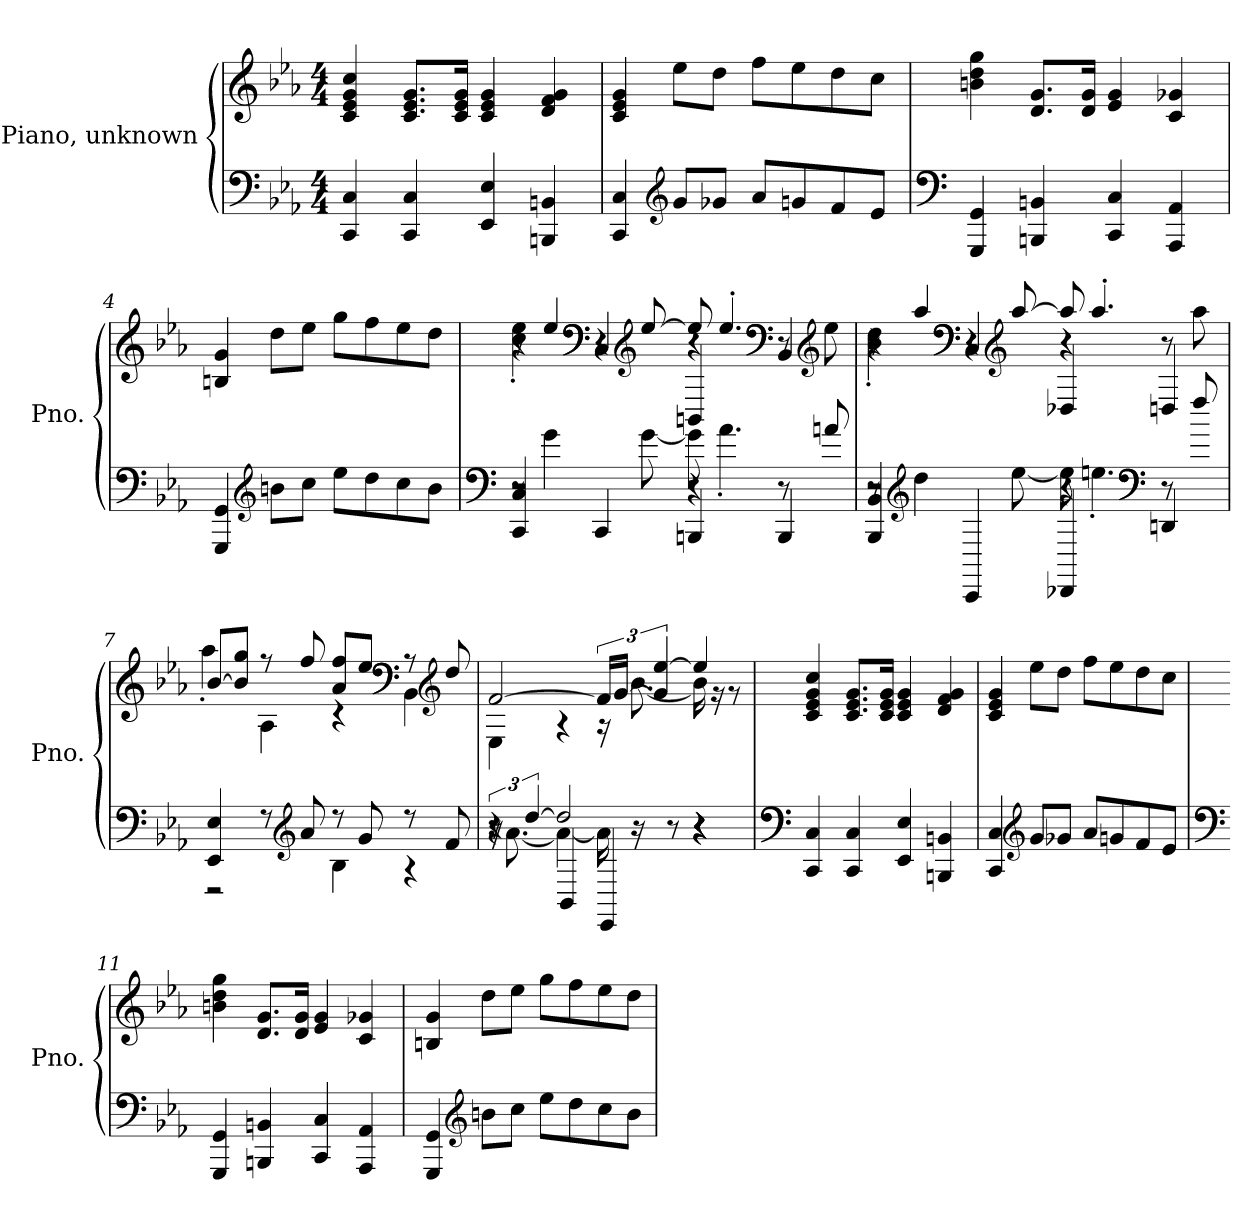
**kern	**kern
*part1	*part1
*staff2	*staff1
*I"Piano, unknown	*
*I'Pno.	*
*clefF4	*clefG2
*k[b-e-a-]	*k[b-e-a-]
*M4/4	*M4/4
*MM120	*MM120
=1	=1
4CC/ 4C/	4c/ 4e-/ 4g/ 4cc/
4CC/ 4C/	8.c/ 8.e-/ 8.g/L
.	16c/ 16e-/ 16g/Jk
4EE-/ 4E-/	4c/ 4e-/ 4g/
4BBBn/ 4BBn/	4d/ 4f/ 4g/
=2	=2
4CC/ 4C/	4c/ 4e-/ 4g/
*clefG2	*
8g/L	8ee-\L
8g-X/J	8dd\J
8a-/L	8ff\L
8gn/	8ee-\
8f/	8dd\
8e-/J	8cc\J
=3	=3
*clefF4	*
4GGG/ 4GG/	4bn\ 4dd\ 4gg\
4BBBn/ 4BBn/	8.d/ 8.g/L
.	16d/ 16g/Jk
4CC/ 4C/	4e-/ 4g/
4AAA-/ 4AA-/	4c/ 4g-X/
=4	=4
4GGG/ 4GG/	4Bn/ 4g/
*clefG2	*
8bn\L	8dd\L
8cc\J	8ee-\J
8ee-\L	8gg\L
8dd\	8ff\
8cc\	8ee-\
8b\J	8dd\J
!!LO:LB:g=z
=5	=5
*clefF4	*
*^	*^
*	*^	*	*^
2r	8r	4CC/ 4C/	8r	4cc\' 4ee-\'	4r
.	4g\	.	4ee-/	.	.
*	*	*	*clefF4	*	*
.	.	4CC/	.	4r	4C/
*	*	*	*clefG2	*	*
.	[8g\	.	[8ee-/	.	.
4r	8g\]	4BBBn/	8ee-/]	4r	4BBn/
.	4.a-'\	.	4.ee-'/	.	.
*	*	*	*clefF4	*	*
8r	.	4BBB/	.	8r	4BB/
*	*	*	*clefG2	*	*
8an/	.	.	.	8ee-\	.
=6	=6	=6	=6	=6	=6
2r	8r	4BBB-/ 4BB-/	8r	4b-\' 4dd\'	4r
*clefG2	*	*	*	*	*
.	4dd\	.	4aa-/	.	.
*	*	*	*clefF4	*	*
.	.	4CC/	.	4r	4C/
*	*	*	*clefG2	*	*
.	[8ee-\	.	[8aa-/	.	.
4r	8ee-\]	4DD-X/	8aa-/]	4r	4D-X/
.	4.een'\	.	4.aa-'/	.	.
*clefF4	*	*	*	*	*
8r	.	4DDn/	.	8r	4Dn/
8ff/	.	.	.	8aa-\	.
*	*v	*v	*	*	*
*	*	*	*v	*v
!!LO:LB:g=z
=7	=7	=7	=7
4EE-/ 4E-/	2r	[8b-/L	4aa-'\
.	.	8b-/] 8gg/J	.
8r	.	8r	4A-\
*clefG2	*	*	*
8a-/	.	8ff/	.
8r	4B-\	8a-/ 8ff/L	4r
8g/	.	8ee-/J	.
*	*	*clefF4	*
8r	4r	8r	4BB-\
*	*	*clefG2	*
8f/	.	8dd/	.
=8	=8	=8	=8
*	*^	*	*
12r	16r	4r	[2f/	4E-\
.	[8.a-\	.	.	.
[6dd/	.	.	.	.
2dd/]	4a-\_	4BB-/	.	4r
.	16a-\]	4EE-/	24f/LL]	16r
.	.	.	[24g/JJ	.
.	16r	.	.	[8.b-\
.	.	.	6g/] [6ee-/	.
.	8r	.	.	.
4r	4r	4r	4ee-/]	16b-\]
.	.	.	.	16r
.	.	.	.	8r
*v	*v	*v	*	*
*	*v	*v
=9	=9
*clefF4	*
4CC/ 4C/	4c/ 4e-/ 4g/ 4cc/
4CC/ 4C/	8.c/ 8.e-/ 8.g/L
.	16c/ 16e-/ 16g/Jk
4EE-/ 4E-/	4c/ 4e-/ 4g/
4BBBn/ 4BBn/	4d/ 4f/ 4g/
!!LO:LB:g=z
=10	=10
4CC/ 4C/	4c/ 4e-/ 4g/
*clefG2	*
8g/L	8ee-\L
8g-X/J	8dd\J
8a-/L	8ff\L
8gn/	8ee-\
8f/	8dd\
8e-/J	8cc\J
=11	=11
*clefF4	*
4GGG/ 4GG/	4bn\ 4dd\ 4gg\
4BBBn/ 4BBn/	8.d/ 8.g/L
.	16d/ 16g/Jk
4CC/ 4C/	4e-/ 4g/
4AAA-/ 4AA-/	4c/ 4g-X/
=12	=12
4GGG/ 4GG/	4Bn/ 4g/
*clefG2	*
8bn\L	8dd\L
8cc\J	8ee-\J
8ee-\L	8gg\L
8dd\	8ff\
8cc\	8ee-\
8b\J	8dd\J
=	=
*-	*-
